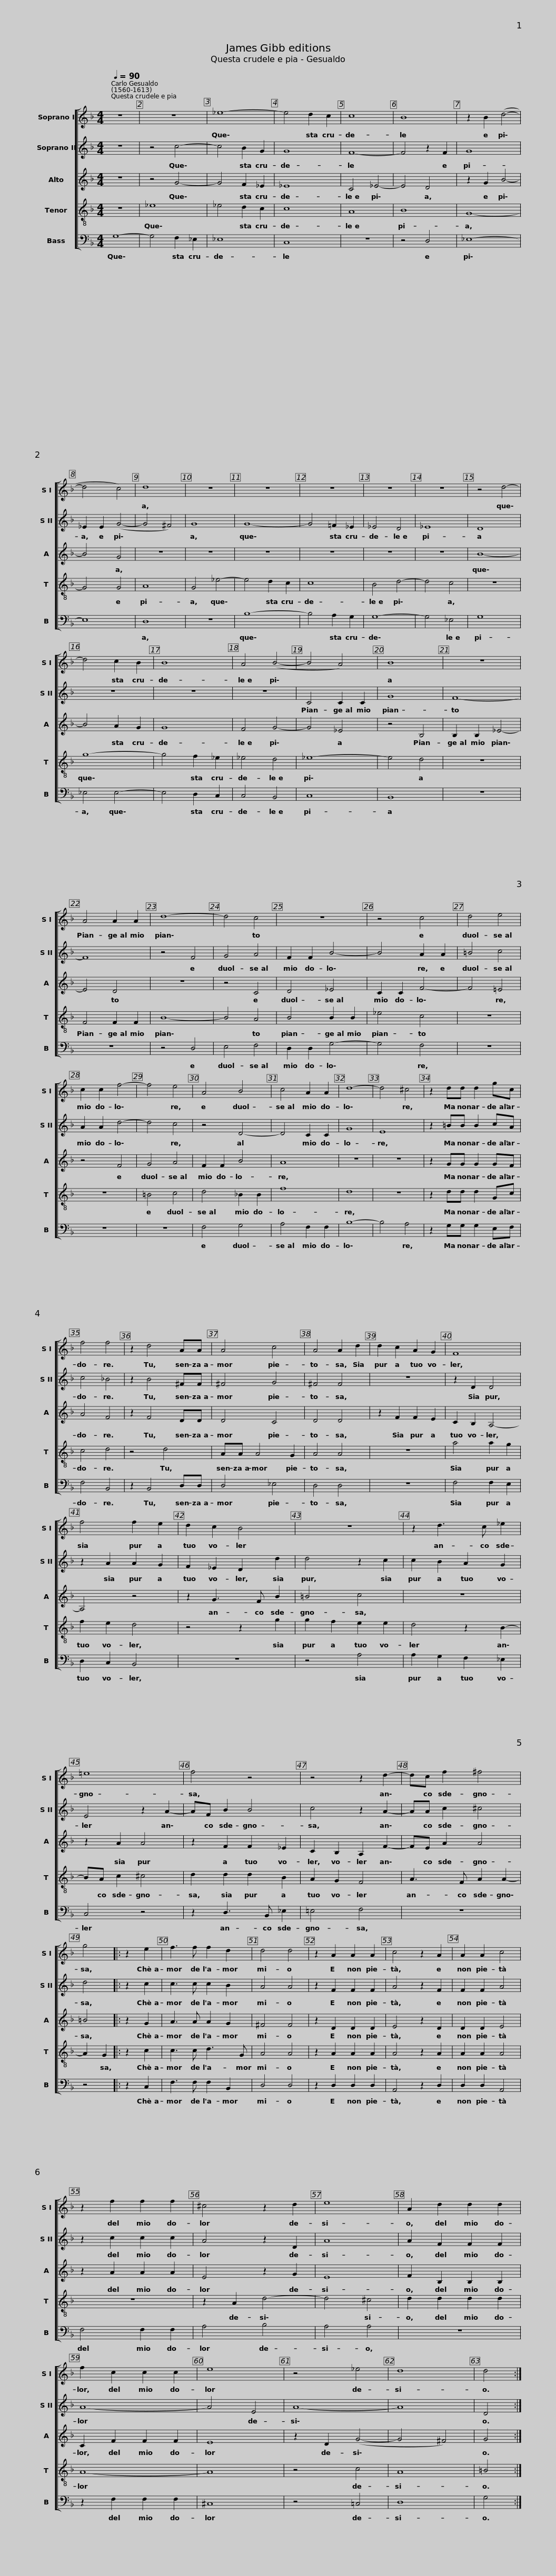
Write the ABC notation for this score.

X:1
%%score [ 1 2 3 4 5 ]
L:1/8
Q:1/4=90
M:4/4
I:linebreak $
K:F
V:1 treble
V:2 treble
V:3 treble
V:4 treble-8
V:5 bass
V:1
 z8 | z8 | _e8- | e4 d2 c2 | c8 | %5
 B8 | z2 B2 (d4- | d4 c4) |$ d8 | z8 | %10
 z8 | z8 | z8 | z8 | z4 d4- | %15
 d4 c2 B2 |$ B8 | A4 (B4- | B4 A4) | B8 | %20
 z8 | A4 A2 A2 | d8- |$ d4 c4 | z8 | %25
 z4 c4 | d4 e4 | c2 c2 f4- | f4 e4 | A4 B4 |$ %30
 c4 A2 A2 | d8- | d4 ^c4 | z2 dd d2 gc | f4 f4 | %35
 z2 d4 AA | A4 c4 |$ A4 A2 d2 | d2 c2 A2 G2 | F8 | %40
 f4 f2 e2 | d2 c2 B4 | z8 | z2 d3 c _e2 |$ =e8 | %45
 f4 z4 | z4 z2 d2- | dc f2 ^f4 | g4 |:$ z2 e2 | %50
 f3 f f2 d2 | d4 d4 | z2 A2 A2 A2 | c4 z2 A2 | A2 A2 c4 | %55
 z2 f2 f2 f2 |$ ^c4 z2 d2 | e8 | A2 d2 d2 d2 | f2 c2 c2 c2 | %60
 e8 | z4 _e4 | d8 | d4 :| %64
V:2
 z8 | z4 c4- | c4 B2 G2 | G8 | F8- | %5
 F4 z2 F2 | G8 | _E2 E2 (G4- |$ G4 ^F4) | G8 | %10
 G8- | G4 !courtesy!=F2 _E2 | _E4 D4 | _E8 | D8 | %15
 z8 |$ z8 | z8 | C4 C2 C2 | G8 | %20
 F8- | F8 | z4 F4 |$ G4 A4 | F2 F2 B4- | %25
 B4 A2 A2 | =B4 c4 | A2 A2 d4- | d4 c4 | z4 D4- |$ %30
 D4 C2 C2 | G8 | E8 | z2 =BB B2 cA | c4 !courtesy!_B4 | %35
 z2 B4 ^FF | ^F4 G4 |$ ^F4 F4 | z8 | z2 D2 D4 | %40
 z2 A2 A2 G2 | F2 _E2 D2 d2 | d4 z2 c2 | c2 B2 A2 G2 |$ E4 z2 A2- | %45
 AF B2 B4 | c4 z2 A2- | AA c2 ^c4 | d4 |:$ z2 c2 | %50
 c3 c c2 B2 | A4 A4 | z2 F2 F2 F2 | A4 z2 F2 | F2 F2 A4 | %55
 z2 c2 c2 c2 |$ A4 z2 D2 | A8 | A2 F2 F2 F2 | A8- | %60
 A4 E4 | A8- | A8 | D4 :| %64
V:3
 z8 | z4 G4- | G4 F2 _E2 | _E8 | C4 _E4- | %5
 E4 D4 | z2 G2 B4- | B4 G4 |$ z8 | z8 | %10
 z8 | z8 | z8 | z8 | B8- | %15
 B4 A2 G2 |$ G8 | F4 G4- | G4 _E4 | z4 B,4 | %20
 B,2 B,2 _E4- | E4 D4 | z8 |$ z4 C4 | D4 _E4 | %25
 C2 C2 F4- | F4 =E4 | z4 F4 | G4 A4 | F2 F2 B4 |$ %30
 A8 | z8 | z8 | z2 GG G2 GF | A4 F4 | %35
 z2 F4 DD | D4 C4 |$ D4 D4 | z2 F2 F2 E2 | C2 B,2 A,4- | %40
 A,4 z4 | z2 G3 F B2 | =B4 c4 | z8 |$ z2 A2 A4 | %45
 z2 F2 F2 _E2 | C2 B,2 A,2 F2- | FE A2 A4 | =B4 |:$ z2 G2 | %50
 A3 A A2 G2 | ^F4 F4 | z2 D2 D2 D2 | E4 z2 D2 | D2 D2 E4 | %55
 z2 A2 A2 A2 |$ E4 z2 G2 | E8 | F2 B,2 B,2 B,2 | C2 F2 F2 F2 | %60
 E8 | z2 D2 (G4- | G4 ^F4) | G4 :| %64
V:4
 z8 | _e8 | _e4 d2 c2 | c8 | A8 | %5
 B8 | G8- | G4 G4 |$ A8 | G4 _e4- | %10
 e4 d2 c2 | c8 | B4 d4- | d4 c4 | z8 | %15
 g8- |$ g4 f2 _e2 | _e4 d4 | _e8- | e4 d4 | %20
 z8 | F4 F2 F2 | B8- |$ B4 A4 | B4 B2 B2 | %25
 _e4 c4 | z8 | z8 | =B4 c4 | d4 !courtesy!_B2 B2 |$ %30
 f8 | d8 | z8 | z2 dd d2 Gc | c4 d4 | %35
 z4 d4 | AA A4 G2 |$ A4 A4 | z8 | a4 a2 g2 | %40
 f2 e2 d4 | z4 z2 g2 | g2 f2 e2 e2 | d4 z2 B2- |$ BA c2 ^c4 | %45
 d2 d2 d2 B2 | A2 G2 F4 | A3 F A2 A2- | A2 G2 |:$ z2 c2 | %50
 c3 c d3 G | A4 A4 | z2 A2 A2 A2 | A4 z2 A2 | A2 A2 A4 | %55
 z8 |$ z2 A2 d4- | d4 ^c4 | d2 d2 d2 d2 | A8- | %60
 A8 | z4 c4 | A8 | =B4 :| %64
V:5
 G,8- | G,4 F,2 _E,2 | _E,8 | C,8 | z8 | %5
 z4 D,4 | _E,8- | E,8 |$ D,8 | z8 | %10
 B,8- | B,4 A,2 G,2 | G,8- | G,4 _E,4 | G,8 | %15
 _E,4 E,4- |$ E,4 D,2 C,2 | C,4 B,,4 | C,8 | B,,8 | %20
 z8 | z8 | z4 D,4 |$ E,4 F,4 | D,2 D,2 G,4- | %25
 G,4 F,4 | z8 | z8 | z8 | F,4 G,4 |$ %30
 A,4 F,2 F,2 | B,8- | B,4 A,4 | z2 G,G, G,2 E,F, | F,4 B,,4 | %35
 z2 B,,4 D,D, | D,4 _E,4 |$ D,4 D,4 | z8 | F,4 F,2 E,2 | %40
 D,2 C,2 B,,4 | z8 | z4 A,4 | A,2 G,2 F,2 _E,2 |$ C,4 z4 | %45
 z2 D,3 B,, _E,2 | =E,4 F,4 | z8 | z4 |:$ z2 C,2 | %50
 F,3 F, F,2 B,,2 | D,4 D,4 | z2 D,2 D,2 D,2 | A,,4 z2 D,2 | D,2 D,2 A,,4 | %55
 F,4 F,2 F,2 |$ A,4 B,4 | A,4 A,4 | z8 | z2 F,2 F,2 F,2 | %60
 ^C,8 | z4 =C,4 | D,8 | G,4 :| %64
